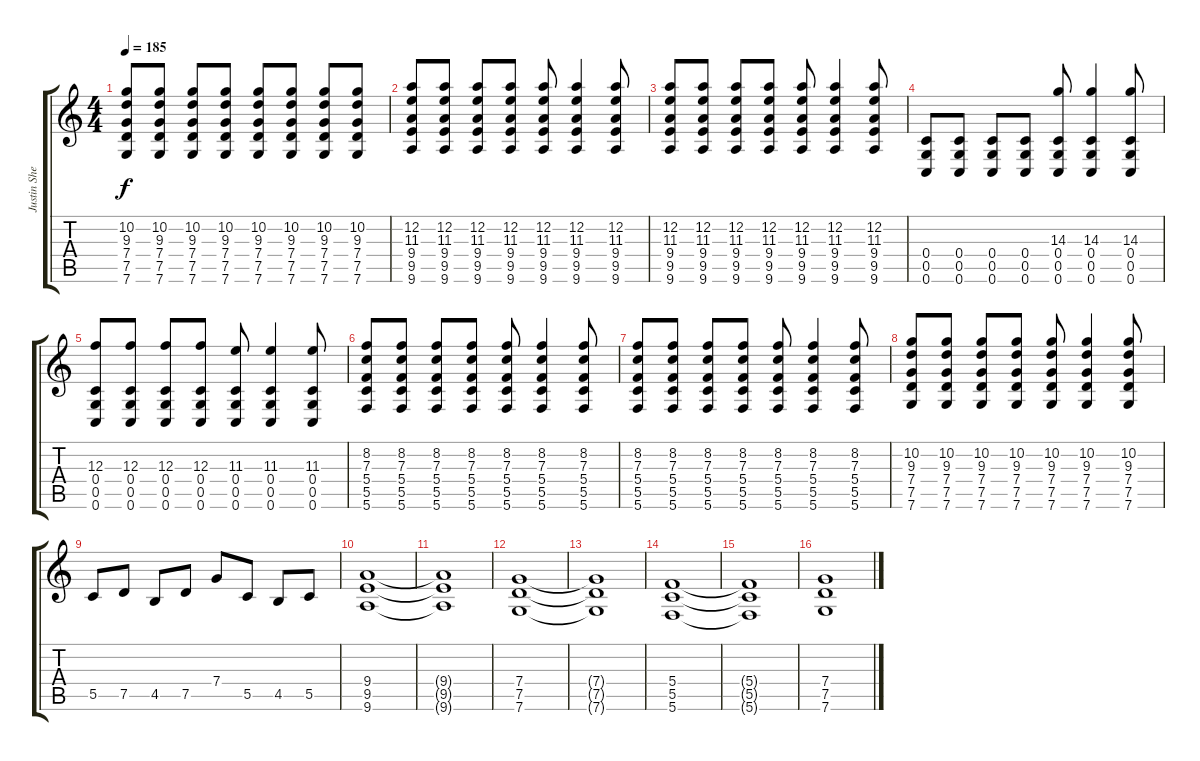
\track ("Justin Shekoski" "Justin She") {instrument overdrivenguitar}
\staff {score tabs}
\tuning (D4 A3 F3 C3 G2 C2) {hide}
\ts (4 4)
\tempo 185
\clef g2
\ks c
(10.2 9.3 7.4 7.5 7.6).8{dy f} (10.2 9.3 7.4 7.5 7.6).8 (10.2 9.3 7.4 7.5 7.6).8 (10.2 9.3 7.4 7.5 7.6).8 (10.2 9.3 7.4 7.5 7.6).8 (10.2 9.3 7.4 7.5 7.6).8 (10.2 9.3 7.4 7.5 7.6).8 (10.2 9.3 7.4 7.5 7.6).8 |
(12.2 11.3 9.4 9.5 9.6).8 (12.2 11.3 9.4 9.5 9.6).8 (12.2 11.3 9.4 9.5 9.6).8 (12.2 11.3 9.4 9.5 9.6).8 (12.2 11.3 9.4 9.5 9.6).8 (12.2 11.3 9.4 9.5 9.6).4 (12.2 11.3 9.4 9.5 9.6).8 |
(12.2 11.3 9.4 9.5 9.6).8 (12.2 11.3 9.4 9.5 9.6).8 (12.2 11.3 9.4 9.5 9.6).8 (12.2 11.3 9.4 9.5 9.6).8 (12.2 11.3 9.4 9.5 9.6).8 (12.2 11.3 9.4 9.5 9.6).4 (12.2 11.3 9.4 9.5 9.6).8 |
(0.4 0.5 0.6).8 (0.4 0.5 0.6).8 (0.4 0.5 0.6).8 (0.4 0.5 0.6).8 (14.3 0.4 0.5 0.6).8 (14.3 0.4 0.5 0.6).4 (14.3 0.4 0.5 0.6).8 |
(12.3 0.4 0.5 0.6).8 (12.3 0.4 0.5 0.6).8 (12.3 0.4 0.5 0.6).8 (12.3 0.4 0.5 0.6).8 (11.3 0.4 0.5 0.6).8 (11.3 0.4 0.5 0.6).4 (11.3 0.4 0.5 0.6).8 |
(8.2 7.3 5.4 5.5 5.6).8 (8.2 7.3 5.4 5.5 5.6).8 (8.2 7.3 5.4 5.5 5.6).8 (8.2 7.3 5.4 5.5 5.6).8 (8.2 7.3 5.4 5.5 5.6).8 (8.2 7.3 5.4 5.5 5.6).4 (8.2 7.3 5.4 5.5 5.6).8 |
(8.2 7.3 5.4 5.5 5.6).8 (8.2 7.3 5.4 5.5 5.6).8 (8.2 7.3 5.4 5.5 5.6).8 (8.2 7.3 5.4 5.5 5.6).8 (8.2 7.3 5.4 5.5 5.6).8 (8.2 7.3 5.4 5.5 5.6).4 (8.2 7.3 5.4 5.5 5.6).8 |
(10.2 9.3 7.4 7.5 7.6).8 (10.2 9.3 7.4 7.5 7.6).8 (10.2 9.3 7.4 7.5 7.6).8 (10.2 9.3 7.4 7.5 7.6).8 (10.2 9.3 7.4 7.5 7.6).8 (10.2 9.3 7.4 7.5 7.6).4 (10.2 9.3 7.4 7.5 7.6).8 |
5.5.8 7.5.8 4.5.8 7.5.8 7.4.8 5.5.8 4.5.8 5.5.8 |
(9.4 9.5 9.6).1 |
(9.4{t} 9.5{t} 9.6{t}).1 |
(7.4 7.5 7.6).1 |
(7.4{t} 7.5{t} 7.6{t}).1 |
(5.4 5.5 5.6).1 |
(5.4{t} 5.5{t} 5.6{t}).1 |
(7.4 7.5 7.6).1
